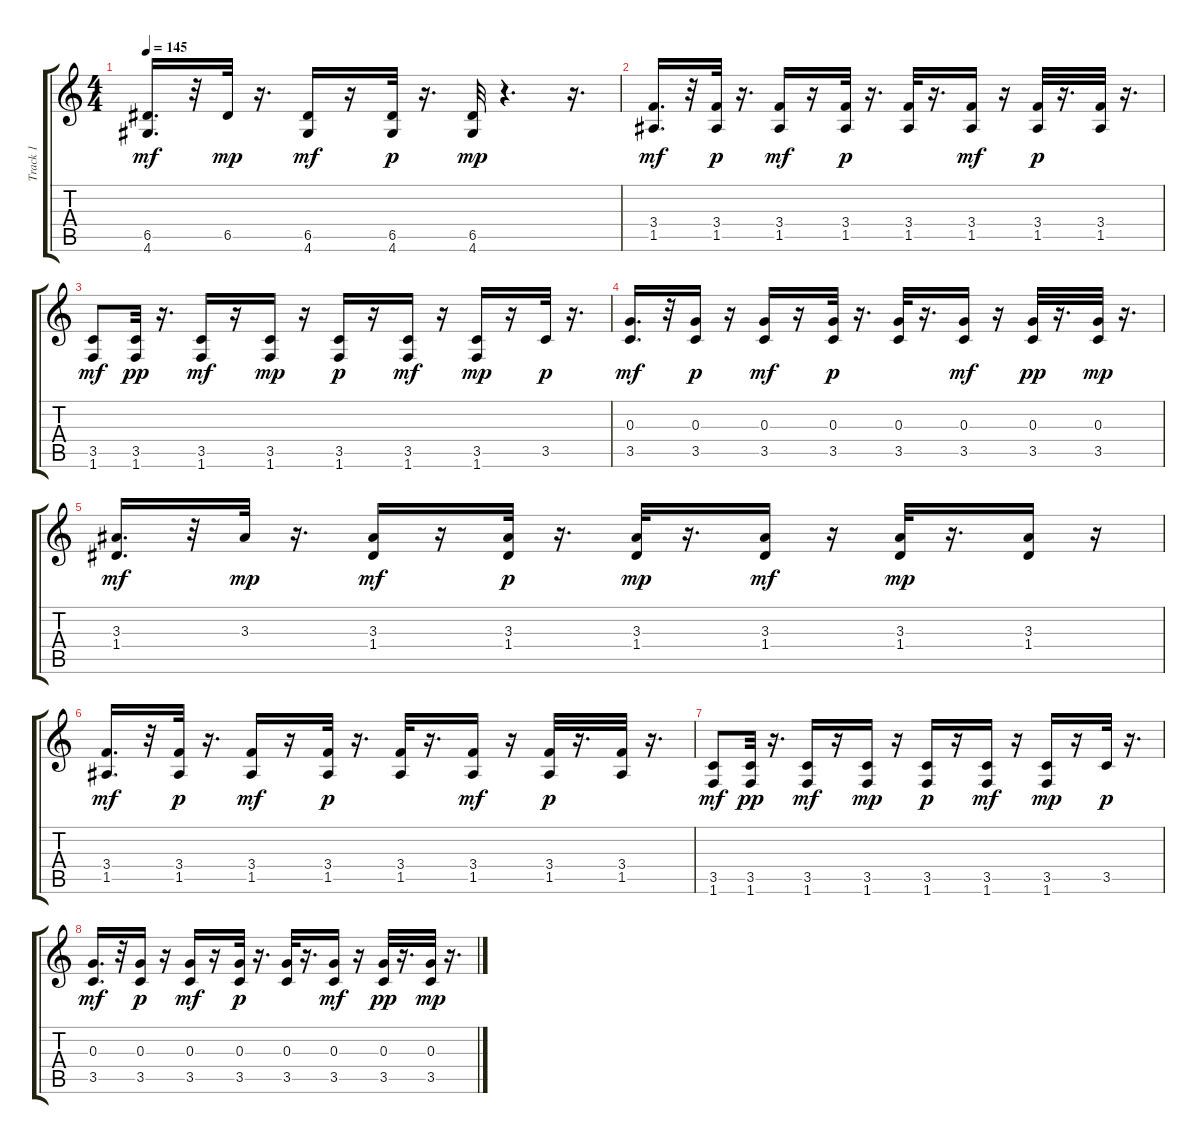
\track ("Track 1" "Track 1") {instrument electricguitarmuted}
\staff {score tabs}
\tuning (E4 B3 G3 D3 A2 E2) {hide}
\ts (4 4)
\tempo 145
\clef g2
\ks c
(6.5 4.6).16{d dy mf} r.32 6.5.32{dy mp} r.16{d} (6.5 4.6).16{dy mf} r.16 (6.5 4.6).32{dy p} r.16{d} (6.5 4.6).32{dy mp} r.4{d} r.16{d} |
(3.4 1.5).16{d dy mf} r.32 (3.4 1.5).32{dy p} r.16{d} (3.4 1.5).16{dy mf} r.16 (3.4 1.5).32{dy p} r.16{d} (3.4 1.5).32 r.16{d} (3.4 1.5).16{dy mf} r.16 (3.4 1.5).32{dy p} r.16{d} (3.4 1.5).32 r.16{d} |
(3.5 1.6).8{dy mf} (3.5 1.6).32{dy pp} r.16{d} (3.5 1.6).16{dy mf} r.16 (3.5 1.6).16{dy mp} r.16 (3.5 1.6).16{dy p} r.16 (3.5 1.6).16{dy mf} r.16 (3.5 1.6).16{dy mp} r.16 3.5.32{dy p} r.16{d} |
(0.3 3.5).16{d dy mf} r.32 (0.3 3.5).16{dy p} r.16 (0.3 3.5).16{dy mf} r.16 (0.3 3.5).32{dy p} r.16{d} (0.3 3.5).32 r.16{d} (0.3 3.5).16{dy mf} r.16 (0.3 3.5).32{dy pp} r.16{d} (0.3 3.5).32{dy mp} r.16{d} |
(3.3 1.4).16{d dy mf} r.32 3.3.32{dy mp} r.16{d} (3.3 1.4).16{dy mf} r.16 (3.3 1.4).32{dy p} r.16{d} (3.3 1.4).32{dy mp} r.16{d} (3.3 1.4).16{dy mf} r.16 (3.3 1.4).32{dy mp} r.16{d} (3.3 1.4).16 r.16 |
(3.4 1.5).16{d dy mf} r.32 (3.4 1.5).32{dy p} r.16{d} (3.4 1.5).16{dy mf} r.16 (3.4 1.5).32{dy p} r.16{d} (3.4 1.5).32 r.16{d} (3.4 1.5).16{dy mf} r.16 (3.4 1.5).32{dy p} r.16{d} (3.4 1.5).32 r.16{d} |
(3.5 1.6).8{dy mf} (3.5 1.6).32{dy pp} r.16{d} (3.5 1.6).16{dy mf} r.16 (3.5 1.6).16{dy mp} r.16 (3.5 1.6).16{dy p} r.16 (3.5 1.6).16{dy mf} r.16 (3.5 1.6).16{dy mp} r.16 3.5.32{dy p} r.16{d} |
(0.3 3.5).16{d dy mf} r.32 (0.3 3.5).16{dy p} r.16 (0.3 3.5).16{dy mf} r.16 (0.3 3.5).32{dy p} r.16{d} (0.3 3.5).32 r.16{d} (0.3 3.5).16{dy mf} r.16 (0.3 3.5).32{dy pp} r.16{d} (0.3 3.5).32{dy mp} r.16{d}
